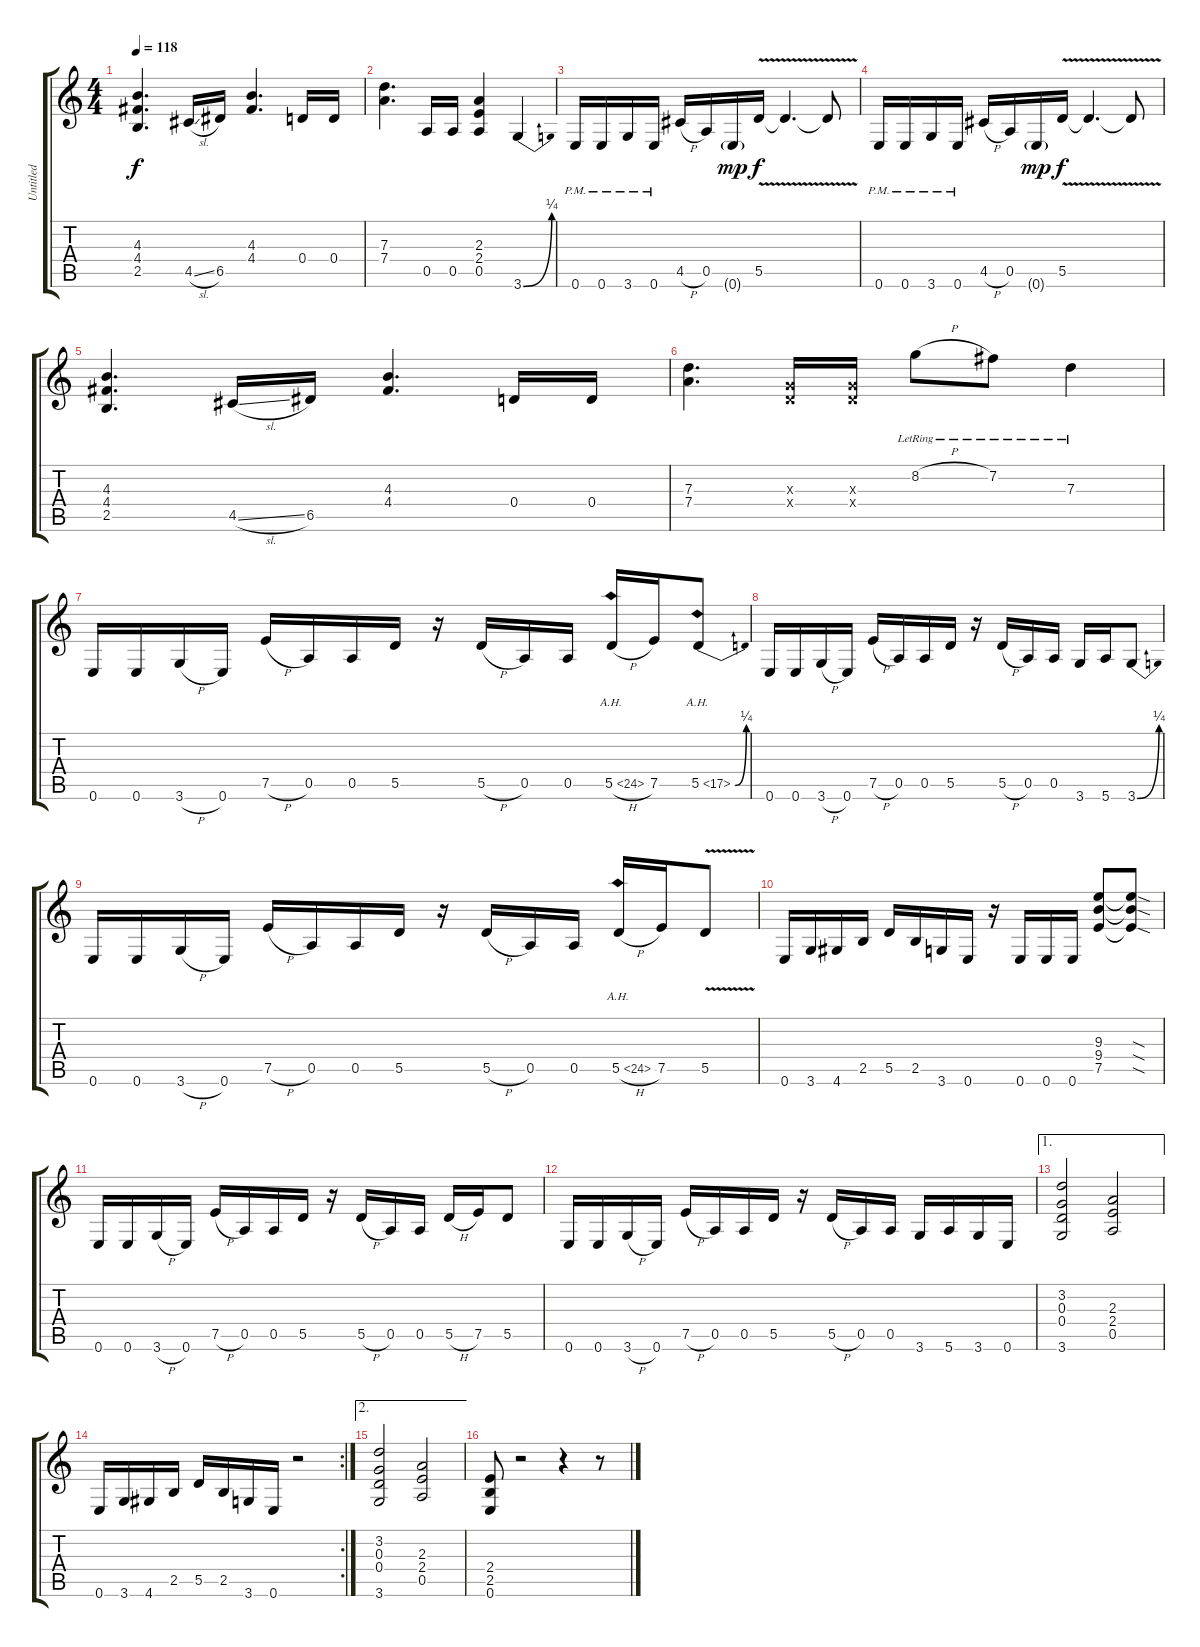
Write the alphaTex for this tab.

\track ("Untitled" "Untitled") {instrument distortionguitar}
\staff {score tabs}
\tuning (E4 B3 G3 D3 A2 E2) {hide}
\ts (4 4)
\tempo 118
\clef g2
\ks c
(4.3 4.4 2.5).4{d dy f} 4.5{sl}.16 6.5.16 (4.3 4.4).4{d} 0.4.16 0.4.16 |
(7.3 7.4).4{d} 0.5.16 0.5.16 (2.3 2.4 0.5).4 3.6{be (bend 0 0 60 1)}.4 |
0.6{pm}.16 0.6{pm}.16 3.6{pm}.16 0.6{pm}.16 4.5{h}.16 0.5.16 0.6{g}.16{dy mp} 5.5{v}.16{dy f} 5.5{v t}.4{d} 5.5{v t}.8 |
0.6{pm}.16 0.6{pm}.16 3.6{pm}.16 0.6{pm}.16 4.5{h}.16 0.5.16 0.6{g}.16{dy mp} 5.5{v}.16{dy f} 5.5{v t}.4{d} 5.5{v t}.8 |
(4.3 4.4 2.5).4{d} 4.5{sl}.16 6.5.16 (4.3 4.4).4{d} 0.4.16 0.4.16 |
(7.3 7.4).4{d} (0.3{x} 0.4{x}).16 (0.3{x} 0.4{x}).16 8.2{h lr}.8 7.2{lr}.8 7.3{lr}.4 |
0.6.16 0.6.16 3.6{h}.16 0.6.16 7.5{h}.16 0.5.16 0.5.16 5.5.16 r.16 5.5{h}.16 0.5.16 0.5.16 5.5{ah 19 h}.16 7.5.16 5.5{be (bend 0 0 60 1) ah 12}.8 |
0.6.16 0.6.16 3.6{h}.16 0.6.16 7.5{h}.16 0.5.16 0.5.16 5.5.16 r.16 5.5{h}.16 0.5.16 0.5.16 3.6.16 5.6.16 3.6{be (bend 0 0 60 1)}.8 |
0.6.16 0.6.16 3.6{h}.16 0.6.16 7.5{h}.16 0.5.16 0.5.16 5.5.16 r.16 5.5{h}.16 0.5.16 0.5.16 5.5{ah 19 h}.16 7.5.16 5.5{v}.8 |
0.6.16 3.6.16 4.6.16 2.5.16 5.5.16 2.5.16 3.6.16 0.6.16 r.16 0.6.16 0.6.16 0.6.16 (9.3 9.4 7.5).8 (9.3{sod t} 9.4{sod t} 7.5{sod t}).8 |
0.6.16 0.6.16 3.6{h}.16 0.6.16 7.5{h}.16 0.5.16 0.5.16 5.5.16 r.16 5.5{h}.16 0.5.16 0.5.16 5.5{h}.16 7.5.16 5.5.8 |
0.6.16 0.6.16 3.6{h}.16 0.6.16 7.5{h}.16 0.5.16 0.5.16 5.5.16 r.16 5.5{h}.16 0.5.16 0.5.16 3.6.16 5.6.16 3.6.16 0.6.16 |
\ae 1
(3.2 0.3 0.4 3.6).2 (2.3 2.4 0.5).2 |
\rc 2
0.6.16 3.6.16 4.6.16 2.5.16 5.5.16 2.5.16 3.6.16 0.6.16 r.2 |
\ae 2
(3.2 0.3 0.4 3.6).2 (2.3 2.4 0.5).2 |
(2.4 2.5 0.6).8 r.2 r.4 r.8
